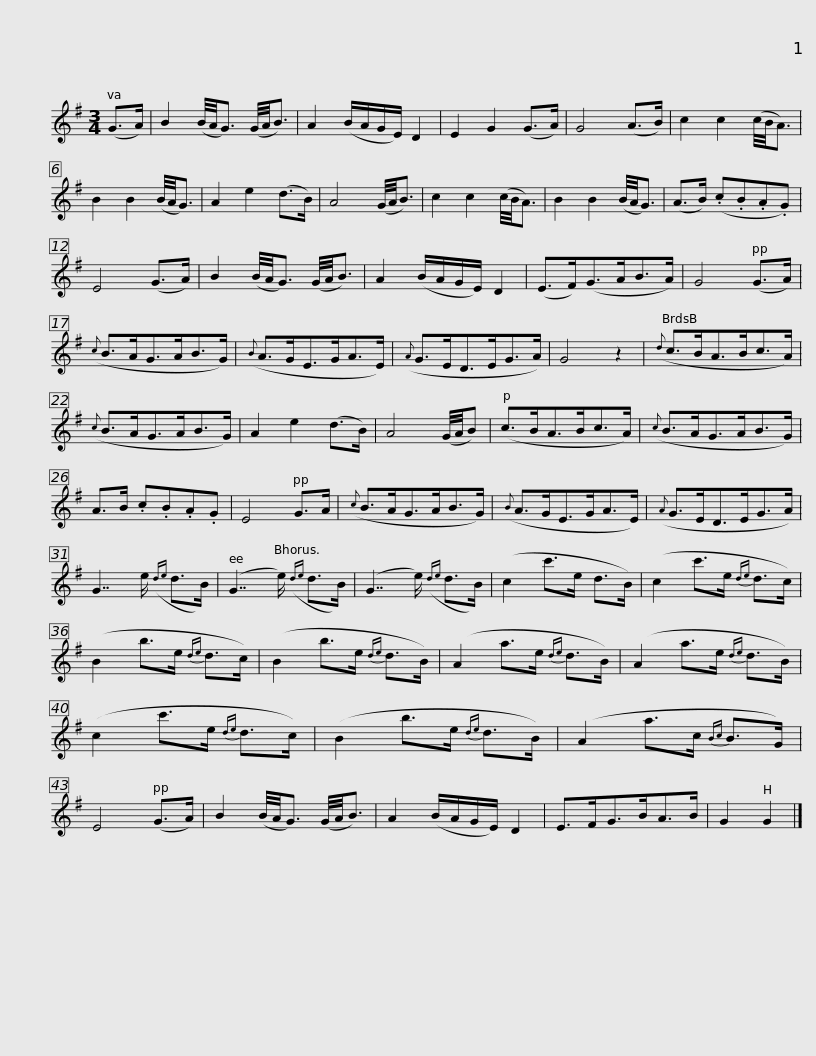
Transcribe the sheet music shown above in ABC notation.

X:1
L:1/8
M:3/4
I:linebreak $
K:G
V:1 treble
V:1
 (G>A) | B2 (B/4A/4G3/2) (G/4A/4B3/2) | A2 (B/A/G/E/) D2 | E2 G2 (G>A) | G4 (A>B) | %5
 c2 c2 (c/4B/4A3/2) | B2 B2 (B/4A/4G3/2) | A2 e2 (d>B) | A4 (G/4A/4B3/2) |$ c2 c2 (c/4B/4A3/2) | %10
 B2 B2 (B/4A/4G3/2) | (A>B) (.c.B.A.G) | E4 (G>A) | B2 (B/4A/4G3/2) (G/4A/4B3/2) | A2 (B/A/G/E/) D2 | %15
 (E>F)(G>AB>A) | G4 (G>A) |$({c} B>AG>AB>G) |({B} A>GE>GA>E) |({A} G>ED>EG>A) | %20
 G4 z2 |({d} c>BA>Bc>A) |({c} B>AG>AB>G) |$ A2 e2 (d>B) | A4 (G/4A/4B) | %25
 (c>BA>Bc>A) |({c} B>AG>AB>G) | A>B .c.B.A.G | E4 G>A |({c} B>AG>AB>G) |$ %30
({B} A>GE>GA>E) |({A} G>ED>EG>A) | G7/2 e/({de} d>B) | (G7/2 e/)({de} d>B) | (G7/2 e/)({de} d>B) | %35
 (c2 c'>e d>B) |$ (c2 c'>e{de} d>c) | (B2 b>e{de} d>c) | (B2 b>e{de} d>B) | (A2 a>e{de} d>B) | %40
 (A2 a>e{de} d>B) | (c2 c'>e{de} d>c) |$ (B2 b>e{de} d>B) | (A2 a>c{Bc} B>G) | E4 (G>A) | %45
 B2 (B/4A/4G3/2) (G/4A/4B3/2) | A2 (B/A/G/E/) D2 | E>FG>BA>B | G2 G2 |] %49
